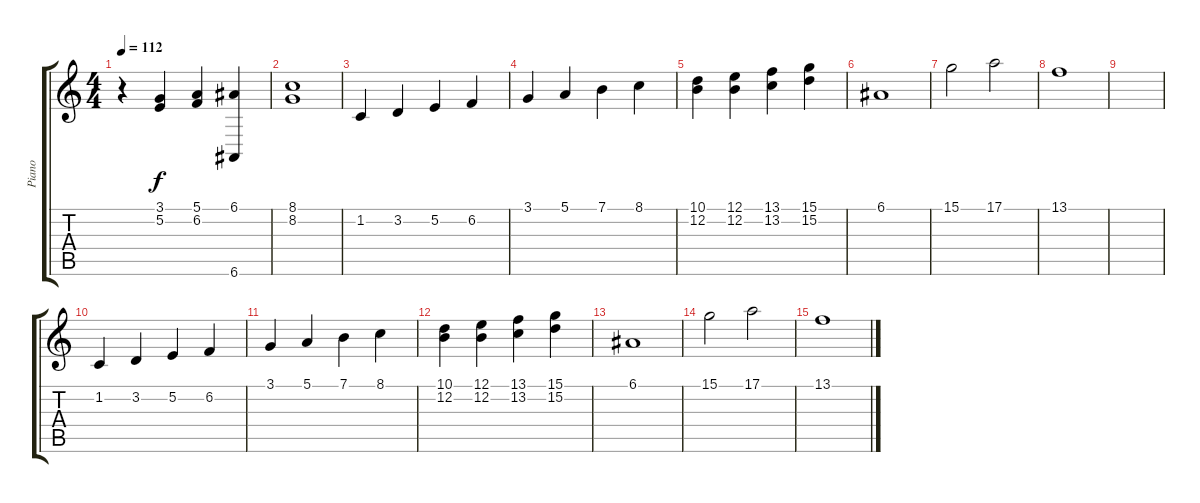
\track ("Piano" "Piano") {instrument electricpiano1}
\staff {score tabs}
\tuning (E4 B3 G3 D3 A2 E2) {hide}
\ts (4 4)
\tempo 112
\clef g2
\ks c
r.4{dy f instrument electricpiano1} (3.1 5.2).4 (5.1 6.2).4 (6.1 6.6).4 |
(8.1 8.2).1 |
1.2.4 3.2.4 5.2.4 6.2.4 |
3.1.4 5.1.4 7.1.4 8.1.4 |
(10.1 12.2).4 (12.1 12.2).4 (13.1 13.2).4 (15.1 15.2).4 |
6.1.1 |
15.1.2 17.1.2 |
13.1.1 |
|
1.2.4 3.2.4 5.2.4 6.2.4 |
3.1.4 5.1.4 7.1.4 8.1.4 |
(10.1 12.2).4 (12.1 12.2).4 (13.1 13.2).4 (15.1 15.2).4 |
6.1.1 |
15.1.2 17.1.2 |
13.1.1
